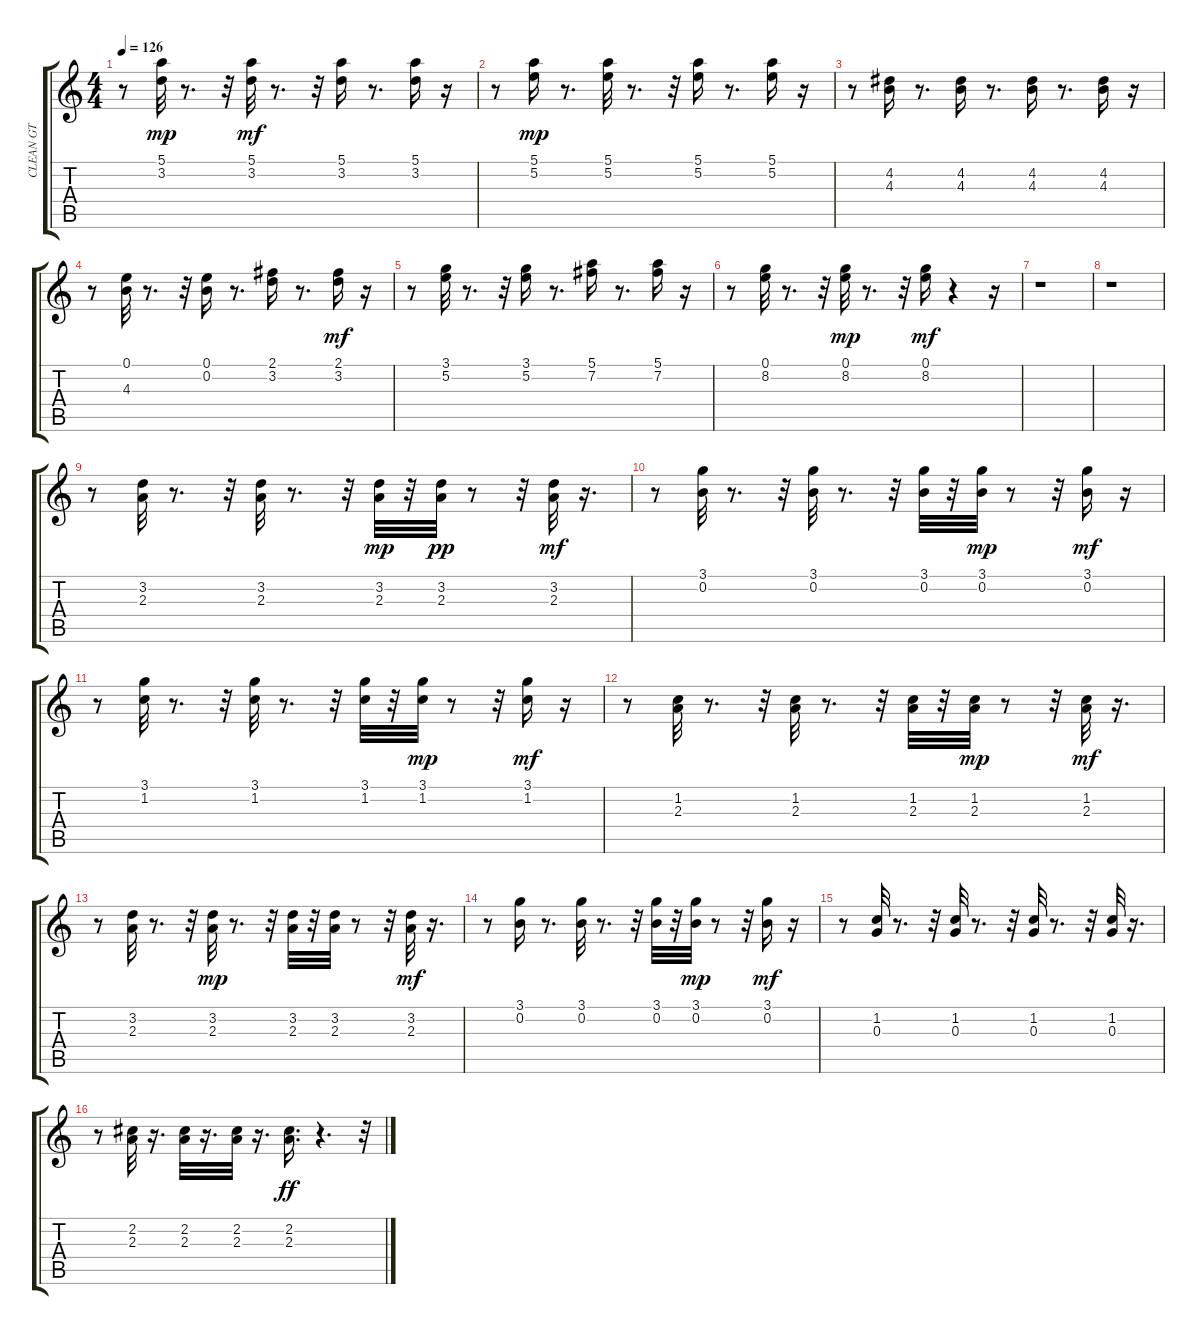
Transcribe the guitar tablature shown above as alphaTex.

\track ("CLEAN GT" "CLEAN GT") {instrument electricguitarclean}
\staff {score tabs}
\tuning (E4 B3 G3 D3 A2 E2) {hide}
\ts (4 4)
\tempo 126
\clef g2
\ks c
r.8{dy mf} (5.1 3.2).32{dy mp} r.8{d} r.32 (5.1 3.2).32{dy mf} r.8{d} r.32 (5.1 3.2).16 r.8{d} (5.1 3.2).16 r.16 |
r.8 (5.1 5.2).16{dy mp} r.8{d} (5.1 5.2).32 r.8{d} r.32 (5.1 5.2).16 r.8{d} (5.1 5.2).16 r.16 |
r.8 (4.2 4.3).16 r.8{d} (4.2 4.3).16 r.8{d} (4.2 4.3).16 r.8{d} (4.2 4.3).16 r.16 |
r.8 (0.1 4.3).32 r.8{d} r.32 (0.1 0.2).16 r.8{d} (2.1 3.2).16 r.8{d} (2.1 3.2).16{dy mf} r.16 |
r.8 (3.1 5.2).32 r.8{d} r.32 (3.1 5.2).16 r.8{d} (5.1 7.2).16 r.8{d} (5.1 7.2).16 r.16 |
r.8 (0.1 8.2).32 r.8{d} r.32 (0.1 8.2).32{dy mp} r.8{d} r.32 (0.1 8.2).16{dy mf} r.4 r.16 |
r.1 |
r.1 |
r.8 (3.2 2.3).32 r.8{d} r.32 (3.2 2.3).32 r.8{d} r.32 (3.2 2.3).32{dy mp} r.32 (3.2 2.3).32{dy pp} r.8 r.32 (3.2 2.3).32{dy mf} r.16{d} |
r.8 (3.1 0.2).32 r.8{d} r.32 (3.1 0.2).32 r.8{d} r.32 (3.1 0.2).32 r.32 (3.1 0.2).32{dy mp} r.8 r.32 (3.1 0.2).16{dy mf} r.16 |
r.8 (3.1 1.2).32 r.8{d} r.32 (3.1 1.2).32 r.8{d} r.32 (3.1 1.2).32 r.32 (3.1 1.2).32{dy mp} r.8 r.32 (3.1 1.2).16{dy mf} r.16 |
r.8 (1.2 2.3).32 r.8{d} r.32 (1.2 2.3).32 r.8{d} r.32 (1.2 2.3).32 r.32 (1.2 2.3).32{dy mp} r.8 r.32 (1.2 2.3).32{dy mf} r.16{d} |
r.8 (3.2 2.3).32 r.8{d} r.32 (3.2 2.3).32{dy mp} r.8{d} r.32 (3.2 2.3).32 r.32 (3.2 2.3).32 r.8 r.32 (3.2 2.3).32{dy mf} r.16{d} |
r.8 (3.1 0.2).16 r.8{d} (3.1 0.2).32 r.8{d} r.32 (3.1 0.2).32 r.32 (3.1 0.2).32{dy mp} r.8 r.32 (3.1 0.2).16{dy mf} r.16 |
r.8 (1.2 0.3).32 r.8{d} r.32 (1.2 0.3).32 r.8{d} r.32 (1.2 0.3).32 r.8{d} r.32 (1.2 0.3).32 r.16{d} |
r.8 (2.2 2.3).32 r.16{d} (2.2 2.3).32 r.16{d} (2.2 2.3).32 r.16{d} (2.2 2.3).16{d dy ff} r.4{d} r.32
